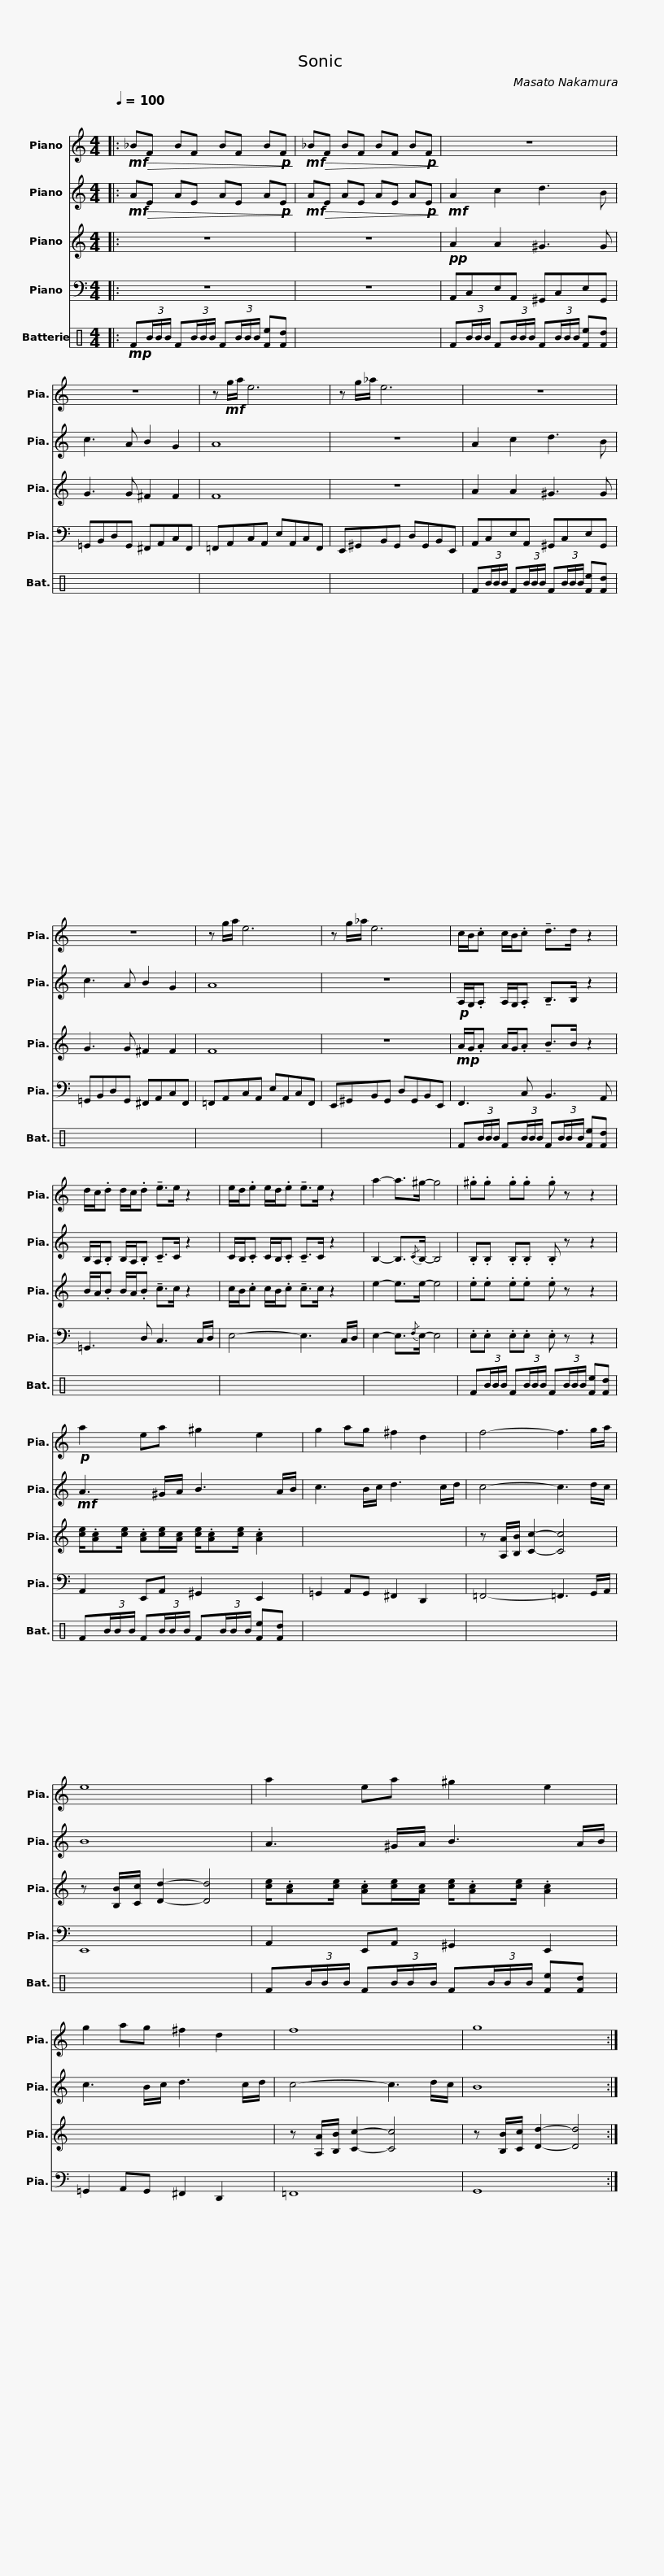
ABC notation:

X:1
%%score 1 2 3 4 5
L:1/8
Q:1/4=100
M:4/4
I:linebreak $
K:C
V:1 treble
V:2 treble
V:3 treble
V:4 bass
V:5 perc
K:none
V:1
|:!mf!!>(! _BF BF BF B!p!F!>)! |!mf!!>(! _BF BF BF B!p!F!>)! | z8 | z8 | z!mf! g/a/ e6 | %5
 z g/_a/ e6 |$ z8 | z8 | z g/a/ e6 | z g/_a/ e6 | %10
 c/B/.c c/B/.c !tenuto!d>d z2 | d/c/.d d/c/.d !tenuto!e>e z2 | e/d/.e e/d/.e !tenuto!e>e z2 | a2- a>^g- g4 |$ .^g.g .g.g .g z z2 | %15
!p! a2 ea ^g2 e2 | g2 ag ^f2 d2 | f4- f3 g/a/ | e8 |$ a2 ea ^g2 e2 | %20
 g2 ag ^f2 d2 | f8 | g8 :| %23
V:2
|:!mf!!>(! AE AE AE A!p!E!>)! |!mf!!>(! AE AE AE A!p!E!>)! |!mf! A2 c2 d3 B | c3 A B2 G2 | A8 | %5
 z8 |$ A2 c2 d3 B | c3 A B2 G2 | A8 | z8 | %10
!p! A,/G,/.A, A,/G,/.A, !tenuto!B,>B, z2 | B,/A,/.B, B,/A,/.B, !tenuto!C>C z2 | C/B,/.C C/B,/.C !tenuto!C>C z2 | B,2- B,3/2{/C}B,/- B,4 |$ .B,.B, .B,.B, .B, z z2 | %15
!mf! A3 ^G/A/ B3 A/B/ | c3 B/c/ d3 c/d/ | c4- c3 d/c/ | B8 |$ A3 ^G/A/ B3 A/B/ | %20
 c3 B/c/ d3 c/d/ | c4- c3 d/c/ | B8 :| %23
V:3
|: z8 | z8 |!pp! A2 A2 ^G3 G | G3 G ^F2 F2 | F8 | %5
 z8 |$ A2 A2 ^G3 G | G3 G ^F2 F2 | F8 | z8 | %10
!mp! A/G/.A A/G/.A !tenuto!B>B z2 | B/A/.B B/A/.B !tenuto!c>c z2 | c/B/.c c/B/.c !tenuto!c>c z2 | e2- e>e- e4 |$ .e.e .e.e .e z z2 | %15
 [ce]/.[Ac][ce]/ .[Ac][ce]/[Ac]/ [ce]/.[Ac][ce]/ .[Ac]2 | x8 | z [A,A]/[B,B]/ [Cc]2- [Cc]4 | z [B,B]/[Cc]/ [Dd]2- [Dd]4 |$ [ce]/.[Ac][ce]/ .[Ac][ce]/[Ac]/ [ce]/.[Ac][ce]/ .[Ac]2 | %20
 x8 | z [A,A]/[B,B]/ [Cc]2- [Cc]4 | z [B,B]/[Cc]/ [Dd]2- [Dd]4 :| %23
V:4
|: z8 | z8 | A,,C,E,A,, ^G,,C,E,G,, | =G,,B,,D,G,, ^F,,A,,C,F,, | =F,,A,,C,A,, E,A,,C,F,, | %5
 E,,^G,,B,,G,, D,G,,B,,E,, |$ A,,C,E,A,, ^G,,C,E,G,, | =G,,B,,D,G,, ^F,,A,,C,F,, | =F,,A,,C,A,, E,A,,C,F,, | E,,^G,,B,,G,, D,G,,B,,E,, | %10
 F,,3 C, B,,3 A,, | =G,,3 D, C,3 C,/D,/ | E,4- E,3 C,/D,/ | E,2- E,3/2{/F,}E,/- E,4 |$ .E,.E, .E,.E, .E, z z2 | %15
 A,,2 E,,A,, ^G,,2 E,,2 | =G,,2 A,,G,, ^F,,2 D,,2 | =F,,4- =F,,3 G,,/A,,/ | E,,8 |$ A,,2 E,,A,, ^G,,2 E,,2 | %20
 =G,,2 A,,G,, ^F,,2 D,,2 | =F,,8 | G,,8 :| %23
V:5
|:!mp! F(3B/B/B/ F(3B/B/B/ F(3B/B/B/ [Fe][Fd] | x8 | F(3B/B/B/ F(3B/B/B/ F(3B/B/B/ [Fe][Fd] | x8 | x8 | %5
 x8 |$ F(3B/B/B/ F(3B/B/B/ F(3B/B/B/ [Fe][Fd] | x8 | x8 | x8 | %10
 F(3B/B/B/ F(3B/B/B/ F(3B/B/B/ [Fe][Fd] | x8 | x8 | x8 |$ F(3B/B/B/ F(3B/B/B/ F(3B/B/B/ [Fe][Fd] | %15
 F(3B/B/B/ F(3B/B/B/ F(3B/B/B/ [Fe][Fd] | x8 | x8 | x8 |$ F(3B/B/B/ F(3B/B/B/ F(3B/B/B/ [Fe][Fd] | %20
 x8 | x8 | x8 :| %23
